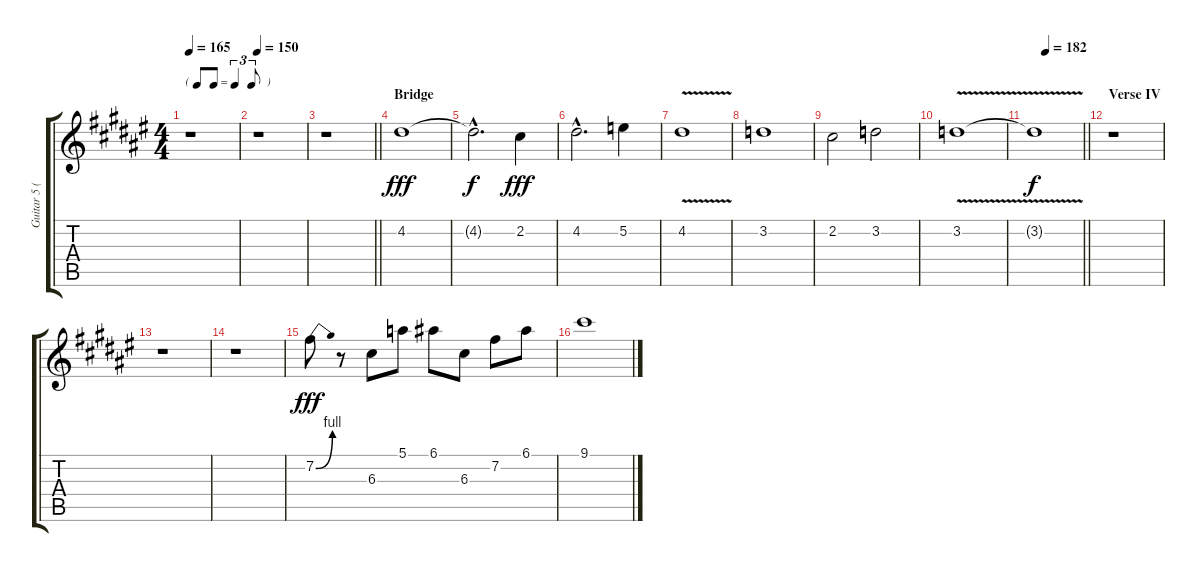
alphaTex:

\track ("Guitar 5 (trombone)" "Guitar 5 (") {instrument overdrivenguitar}
\staff {score tabs}
\tuning (E4 B3 G3 D3 A2 E2) {hide}
\ts (4 4)
\tf triplet8th
\tempo 165
\clef g2
\ks f#
r.1{dy fff} |
\tempo 150
r.1 |
\barLineRight lightlight
r.1 |
\section ("" "Bridge")
4.2.1 |
4.2{hac t}.2{d dy f} 2.2.4{dy fff} |
4.2{hac}.2{d} 5.2.4 |
4.2{v}.1 |
3.2.1 |
2.2.2 3.2.2 |
3.2{v}.1 |
\tempo (182 0.25)
\barLineRight lightlight
3.2{t}.1{dy f} |
\section ("" "Verse IV")
r.1 |
r.1 |
r.1 |
7.2{be (bend 0 0 60 4)}.8{dy fff} r.8 6.3.8 5.1.8 6.1.8 6.3.8 7.2.8 6.1.8 |
9.1.1
